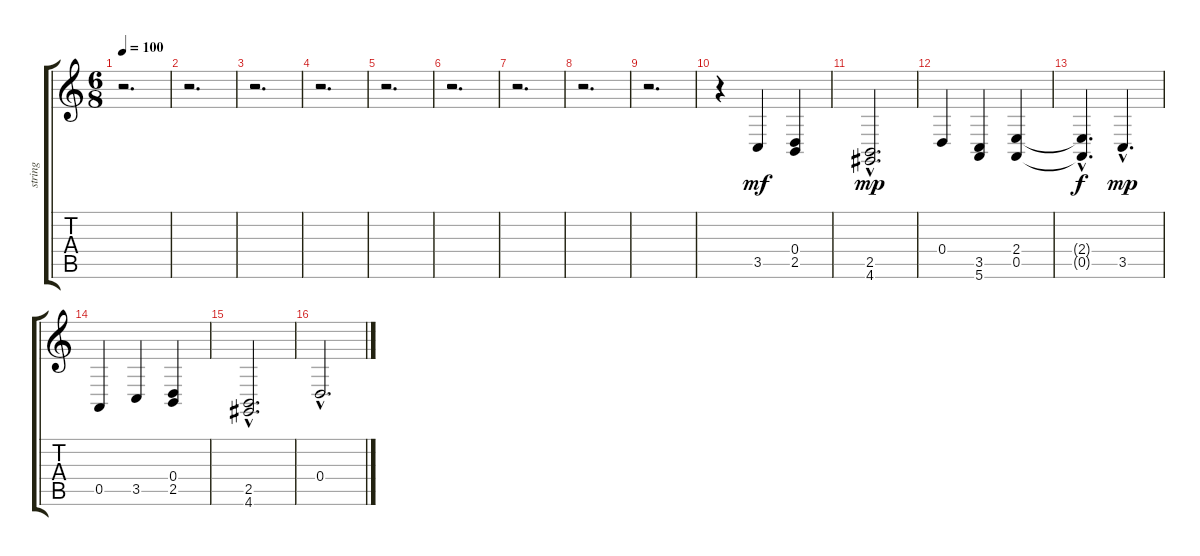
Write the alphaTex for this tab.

\track ("string" "string") {instrument stringensemble2}
\staff {score tabs}
\tuning (E4 B3 G3 D3 A2 E2) {hide}
\ts (6 8)
\tempo 100
\clef g2
\ks c
r.2{d dy mf instrument stringensemble2} |
r.2{d} |
r.2{d} |
r.2{d} |
r.2{d} |
r.2{d} |
r.2{d} |
r.2{d} |
r.2{d} |
r.4 3.5.4 (0.4 2.5).4 |
(2.5{hac} 4.6{hac}).2{d dy mp} |
0.4.4 (3.5 5.6).4 (2.4 0.5).4 |
(2.4{hac t} 0.5{hac t}).4{d dy f} 3.5{hac}.4{d dy mp} |
0.5.4 3.5.4 (0.4 2.5).4 |
(2.5{hac} 4.6{hac}).2{d} |
0.4{hac}.2{d}
